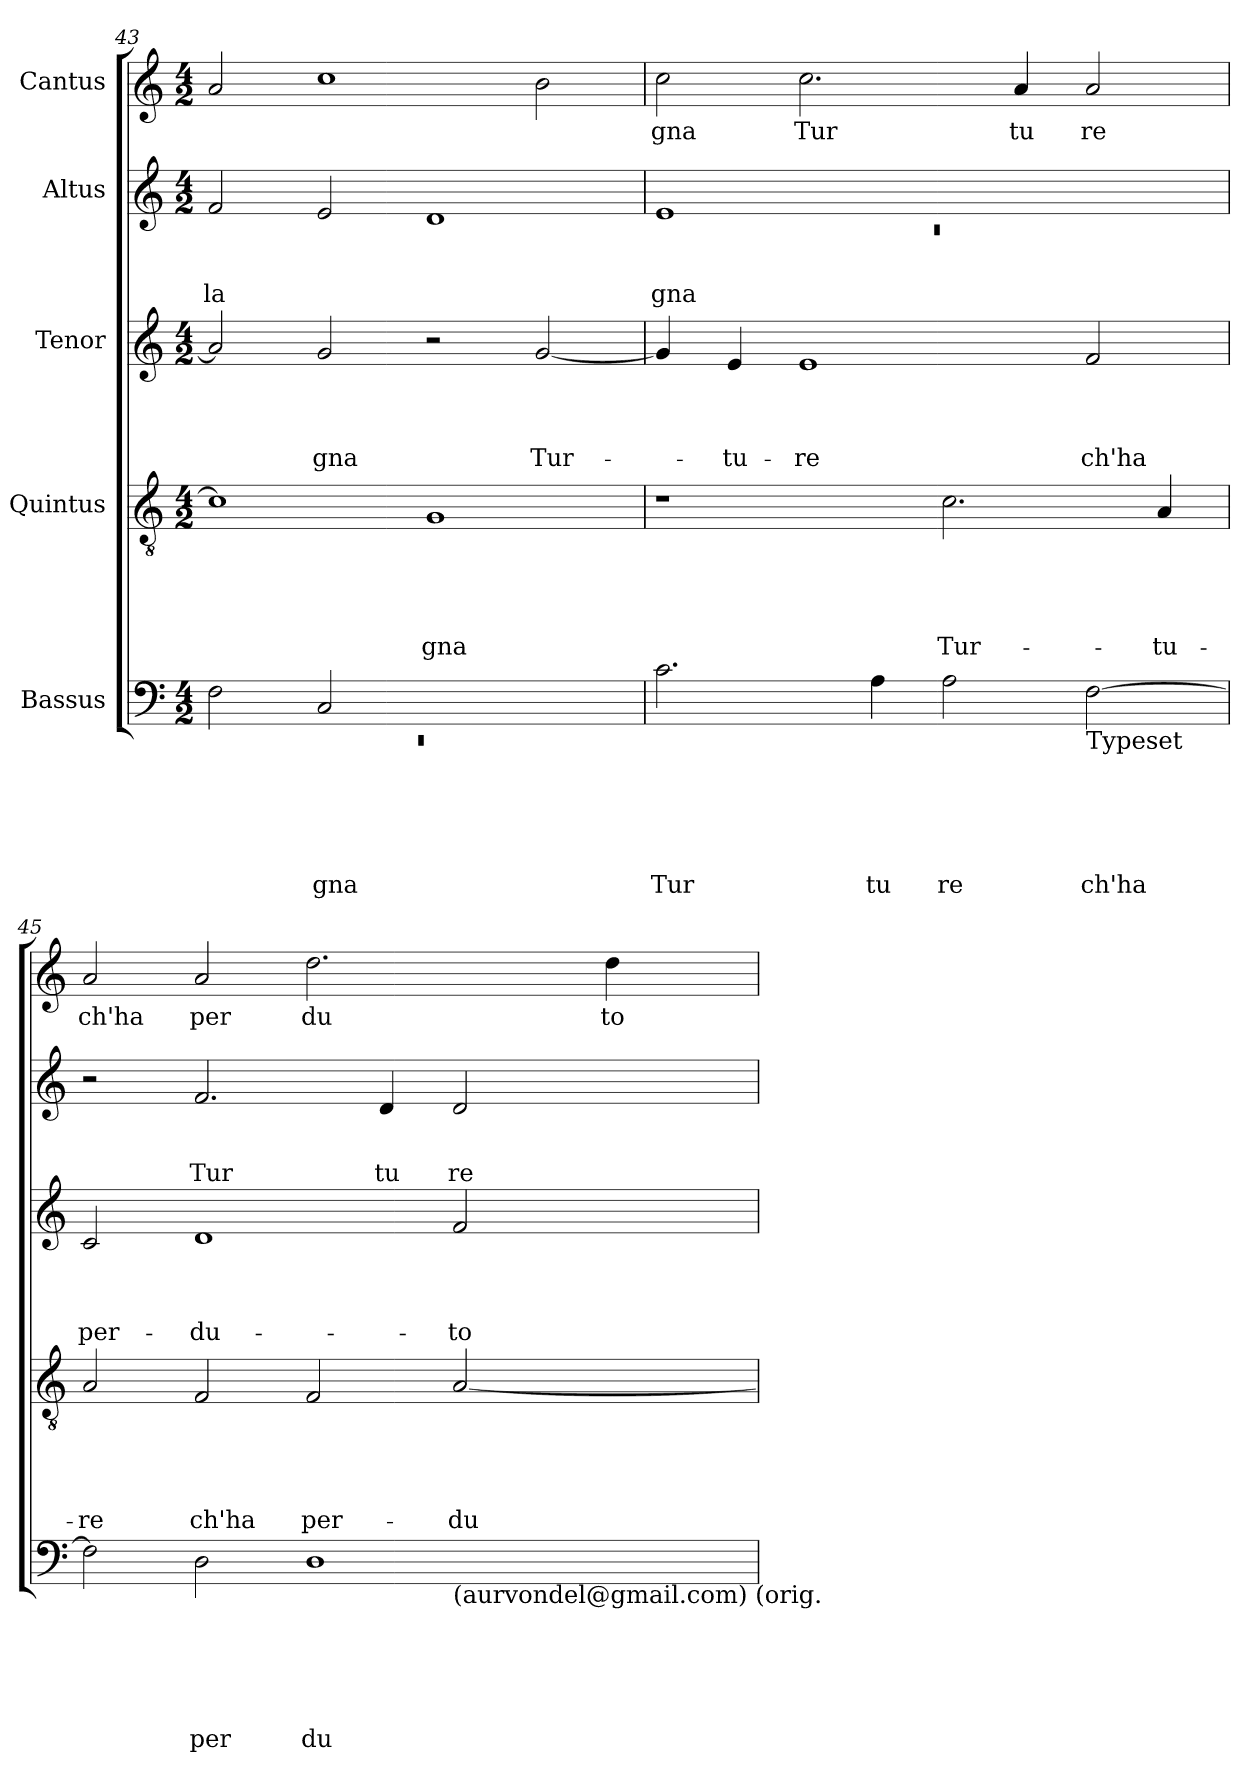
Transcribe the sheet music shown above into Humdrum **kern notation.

**kern	**text	**text	**text	**text	**text	**text	**kern	**text	**text	**text	**text	**text	**kern	**text	**text	**text	**text	**kern	**text	**text	**text	**kern	**text
*part5	*part5	*part5	*part5	*part5	*part5	*part5	*part4	*part4	*part4	*part4	*part4	*part4	*part3	*part3	*part3	*part3	*part3	*part2	*part2	*part2	*part2	*part1	*part1
*staff5	*staff5	*staff5	*staff5	*staff5	*staff5	*staff5	*staff4	*staff4	*staff4	*staff4	*staff4	*staff4	*staff3	*staff3	*staff3	*staff3	*staff3	*staff2	*staff2	*staff2	*staff2	*staff1	*staff1
*I"Bassus	*	*	*	*	*	*	*I"Quintus	*	*	*	*	*	*I"Tenor	*	*	*	*	*I"Altus	*	*	*	*I"Cantus	*
*clefF4	*	*	*	*	*	*	*clefGv2	*	*	*	*	*	*clefG2	*	*	*	*	*clefG2	*	*	*	*clefG2	*
*k[]	*	*	*	*	*	*	*k[]	*	*	*	*	*	*k[]	*	*	*	*	*k[]	*	*	*	*k[]	*
*C:	*	*	*	*	*	*	*C:	*	*	*	*	*	*C:	*	*	*	*	*C:	*	*	*	*C:	*
*M4/2	*	*	*	*	*	*	*M4/2	*	*	*	*	*	*M4/2	*	*	*	*	*M4/2	*	*	*	*M4/2	*
=43	=43	=43	=43	=43	=43	=43	=43	=43	=43	=43	=43	=43	=43	=43	=43	=43	=43	=43	=43	=43	=43	=43	=43
*^	*	*	*	*	*	*	*	*	*	*	*	*	*	*	*	*	*	*	*	*	*	*	*
!	!LO:N:vis=1	!	!	!	!	!	!	!	!	!	!	!	!	!	!	!	!	!	!	!	!	!LO:LY:b	!	!
2F\	0rEE	.	.	.	.	.	.	1c]	.	.	.	.	.	2a/]	.	.	.	.	2f/	.	.	la	2a/	.
!	!	!	!	!	!	!	!LO:LY:b	!	!	!	!	!	!	!	!	!	!	!LO:LY:b	!	!	!	!	!	!
2C/	.	.	.	.	.	.	-gna	.	.	.	.	.	.	2g/	.	.	.	-gna	2e/	.	.	.	1cc	.
!	!	!	!	!	!	!	!	!	!	!	!	!	!LO:LY:b	!	!	!	!	!	!	!	!	!	!	!
1ryy	.	.	.	.	.	.	.	1G	.	.	.	.	-gna	2r	.	.	.	.	1d	.	.	.	.	.
!	!	!	!	!	!	!	!	!	!	!	!	!	!	!	!	!	!	!LO:LY:b	!	!	!	!	!	!
.	.	.	.	.	.	.	.	.	.	.	.	.	.	[<2g/	.	.	.	Tur-	.	.	.	.	2b\	.
*v	*v	*	*	*	*	*	*	*	*	*	*	*	*	*	*	*	*	*	*	*	*	*	*	*
!!LO:LB:g=z
=44	=44	=44	=44	=44	=44	=44	=44	=44	=44	=44	=44	=44	=44	=44	=44	=44	=44	=44	=44	=44	=44	=44	=44
*	*	*	*	*	*	*	*	*	*	*	*	*	*	*	*	*	*	*^	*	*	*	*	*
!	!	!	!	!	!	!LO:LY:b	!	!	!	!	!	!	!	!	!	!	!	!	!LO:N:vis=1	!	!	!LO:LY:b	!	!LO:LY:b
2.c\	.	.	.	.	.	Tur	1r	.	.	.	.	.	4g/]	.	.	.	.	1e	0rc	.	.	gna	2cc\	gna
!	!	!	!	!	!	!	!	!	!	!	!	!	!	!	!	!	!LO:LY:b	!	!	!	!	!	!	!
.	.	.	.	.	.	.	.	.	.	.	.	.	4e/	.	.	.	-tu-	.	.	.	.	.	.	.
!	!	!	!	!	!	!	!	!	!	!	!	!	!	!	!	!	!LO:LY:b	!	!	!	!	!	!	!LO:LY:b
.	.	.	.	.	.	.	.	.	.	.	.	.	1e	.	.	.	-re	.	.	.	.	.	2.cc\	Tur
!	!	!	!	!	!	!LO:LY:b	!	!	!	!	!	!	!	!	!	!	!	!	!	!	!	!	!	!
4A\	.	.	.	.	.	tu	.	.	.	.	.	.	.	.	.	.	.	.	.	.	.	.	.	.
!	!	!	!	!	!	!LO:LY:b	!	!	!	!	!	!LO:LY:b	!	!	!	!	!	!	!	!	!	!	!	!
2A\	.	.	.	.	.	re	2.c\	.	.	.	.	Tur-	.	.	.	.	.	1ryy	.	.	.	.	.	.
!	!	!	!	!	!	!	!	!	!	!	!	!	!	!	!	!	!	!	!	!	!	!	!	!LO:LY:b
.	.	.	.	.	.	.	.	.	.	.	.	.	.	.	.	.	.	.	.	.	.	.	4a/	tu
!LO:TX:b:t=Typeset	!	!	!	!	!	!	!	!	!	!	!	!	!	!	!	!	!	!	!	!	!	!	!	!
!	!	!	!	!	!	!LO:LY:b	!	!	!	!	!	!	!	!	!	!	!LO:LY:b	!	!	!	!	!	!	!LO:LY:b
[>2F\	.	.	.	.	.	ch'ha	.	.	.	.	.	.	2f/	.	.	.	ch'ha	.	.	.	.	.	2a/	re
!	!	!	!	!	!	!	!	!	!	!	!	!LO:LY:b	!	!	!	!	!	!	!	!	!	!	!	!
.	.	.	.	.	.	.	4A/	.	.	.	.	-tu-	.	.	.	.	.	.	.	.	.	.	.	.
*	*	*	*	*	*	*	*	*	*	*	*	*	*	*	*	*	*	*v	*v	*	*	*	*	*
=45	=45	=45	=45	=45	=45	=45	=45	=45	=45	=45	=45	=45	=45	=45	=45	=45	=45	=45	=45	=45	=45	=45	=45
!LO:TX:b:t=by Allen Garvin	!	!	!	!	!	!	!	!	!	!	!	!	!	!	!	!	!	!	!	!	!	!	!
!	!	!	!	!	!	!	!	!	!	!	!	!LO:LY:b	!	!	!	!	!LO:LY:b	!	!	!	!	!	!LO:LY:b
*^	*	*	*	*	*	*	*	*	*	*	*	*	*	*	*	*	*	*	*	*	*	*	*
2F\]	1.ryy	.	.	.	.	.	.	2A/	.	.	.	.	-re	2c/	.	.	.	per-	2r	.	.	.	2a/	ch'ha
!	!	!	!	!	!	!	!LO:LY:b	!	!	!	!	!	!LO:LY:b	!	!	!	!	!LO:LY:b	!	!	!	!LO:LY:b	!	!LO:LY:b
2D\	.	.	.	.	.	.	per	2F/	.	.	.	.	ch'ha	1d	.	.	.	-du-	2.f/	.	.	Tur	2a/	per
!	!	!	!	!	!	!	!LO:LY:b	!	!	!	!	!	!LO:LY:b	!	!	!	!	!	!	!	!	!	!	!LO:LY:b
1D	.	.	.	.	.	.	du	2F/	.	.	.	.	per-	.	.	.	.	.	.	.	.	.	2.dd\	du
!	!	!	!	!	!	!	!	!	!	!	!	!	!	!	!	!	!	!	!	!	!	!LO:LY:b	!	!
.	.	.	.	.	.	.	.	.	.	.	.	.	.	.	.	.	.	.	4d/	.	.	tu	.	.
!	!LO:TX:b:t=(aurvondel@gmail.com) (orig.	!	!	!	!	!	!	!	!	!	!	!	!	!	!	!	!	!	!	!	!	!	!	!
!	!	!	!	!	!	!	!	!	!	!	!	!	!LO:LY:b	!	!	!	!	!LO:LY:b	!	!	!	!LO:LY:b	!	!
.	2ryy	.	.	.	.	.	.	[<2A/	.	.	.	.	-du-	2f/	.	.	.	-to	2d/	.	.	re	.	.
!	!	!	!	!	!	!	!	!	!	!	!	!	!	!	!	!	!	!	!	!	!	!	!	!LO:LY:b
.	.	.	.	.	.	.	.	.	.	.	.	.	.	.	.	.	.	.	.	.	.	.	4dd\	to
*v	*v	*	*	*	*	*	*	*	*	*	*	*	*	*	*	*	*	*	*	*	*	*	*	*
=	=	=	=	=	=	=	=	=	=	=	=	=	=	=	=	=	=	=	=	=	=	=	=
*-	*-	*-	*-	*-	*-	*-	*-	*-	*-	*-	*-	*-	*-	*-	*-	*-	*-	*-	*-	*-	*-	*-	*-
